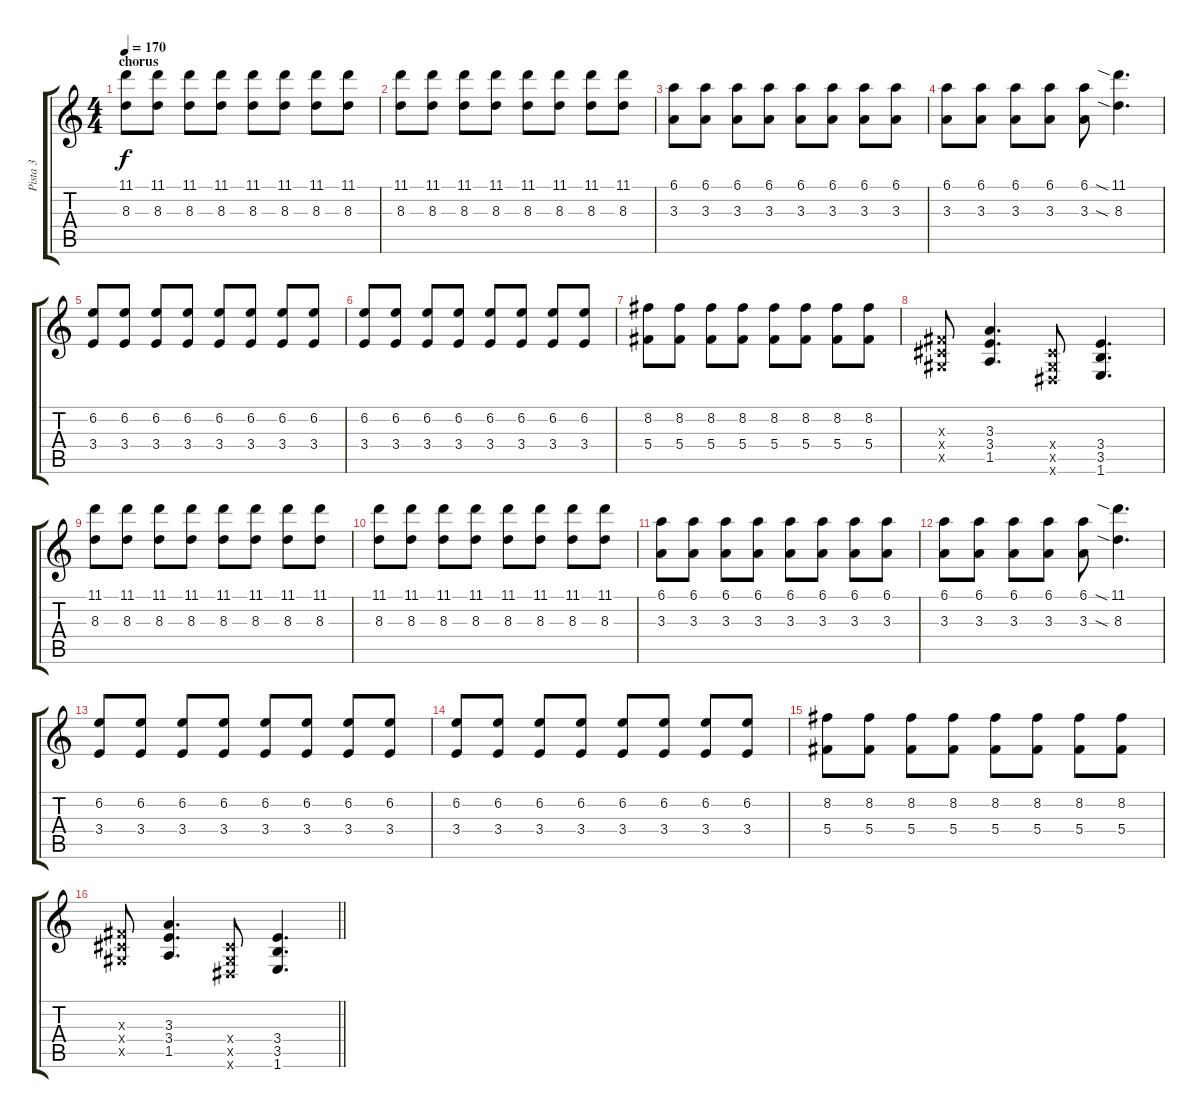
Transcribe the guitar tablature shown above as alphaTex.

\track ("Pista 3" "Pista 3") {instrument distortionguitar}
\staff {score tabs}
\tuning (Eb4 Bb3 Gb3 Db3 Ab2 Eb2) {hide}
\ts (4 4)
\section ("" "chorus")
\tempo 170
\clef g2
\ks c
(11.1 8.3).8{dy f} (11.1 8.3).8 (11.1 8.3).8 (11.1 8.3).8 (11.1 8.3).8 (11.1 8.3).8 (11.1 8.3).8 (11.1 8.3).8 |
(11.1 8.3).8 (11.1 8.3).8 (11.1 8.3).8 (11.1 8.3).8 (11.1 8.3).8 (11.1 8.3).8 (11.1 8.3).8 (11.1 8.3).8 |
(6.1 3.3).8 (6.1 3.3).8 (6.1 3.3).8 (6.1 3.3).8 (6.1 3.3).8 (6.1 3.3).8 (6.1 3.3).8 (6.1 3.3).8 |
(6.1 3.3).8 (6.1 3.3).8 (6.1 3.3).8 (6.1 3.3).8 (6.1 3.3).8 (11.1{sia} 8.3{sia}).4{d} |
(6.2 3.4).8 (6.2 3.4).8 (6.2 3.4).8 (6.2 3.4).8 (6.2 3.4).8 (6.2 3.4).8 (6.2 3.4).8 (6.2 3.4).8 |
(6.2 3.4).8 (6.2 3.4).8 (6.2 3.4).8 (6.2 3.4).8 (6.2 3.4).8 (6.2 3.4).8 (6.2 3.4).8 (6.2 3.4).8 |
(8.2 5.4).8 (8.2 5.4).8 (8.2 5.4).8 (8.2 5.4).8 (8.2 5.4).8 (8.2 5.4).8 (8.2 5.4).8 (8.2 5.4).8 |
(0.3{x} 0.4{x} 0.5{x}).8 (3.3 3.4 1.5).4{d} (0.4{x} 0.5{x} 0.6{x}).8 (3.4 3.5 1.6).4{d} |
(11.1 8.3).8 (11.1 8.3).8 (11.1 8.3).8 (11.1 8.3).8 (11.1 8.3).8 (11.1 8.3).8 (11.1 8.3).8 (11.1 8.3).8 |
(11.1 8.3).8 (11.1 8.3).8 (11.1 8.3).8 (11.1 8.3).8 (11.1 8.3).8 (11.1 8.3).8 (11.1 8.3).8 (11.1 8.3).8 |
(6.1 3.3).8 (6.1 3.3).8 (6.1 3.3).8 (6.1 3.3).8 (6.1 3.3).8 (6.1 3.3).8 (6.1 3.3).8 (6.1 3.3).8 |
(6.1 3.3).8 (6.1 3.3).8 (6.1 3.3).8 (6.1 3.3).8 (6.1 3.3).8 (11.1{sia} 8.3{sia}).4{d} |
(6.2 3.4).8 (6.2 3.4).8 (6.2 3.4).8 (6.2 3.4).8 (6.2 3.4).8 (6.2 3.4).8 (6.2 3.4).8 (6.2 3.4).8 |
(6.2 3.4).8 (6.2 3.4).8 (6.2 3.4).8 (6.2 3.4).8 (6.2 3.4).8 (6.2 3.4).8 (6.2 3.4).8 (6.2 3.4).8 |
(8.2 5.4).8 (8.2 5.4).8 (8.2 5.4).8 (8.2 5.4).8 (8.2 5.4).8 (8.2 5.4).8 (8.2 5.4).8 (8.2 5.4).8 |
\barLineRight lightlight
(0.3{x} 0.4{x} 0.5{x}).8 (3.3 3.4 1.5).4{d} (0.4{x} 0.5{x} 0.6{x}).8 (3.4 3.5 1.6).4{d}
